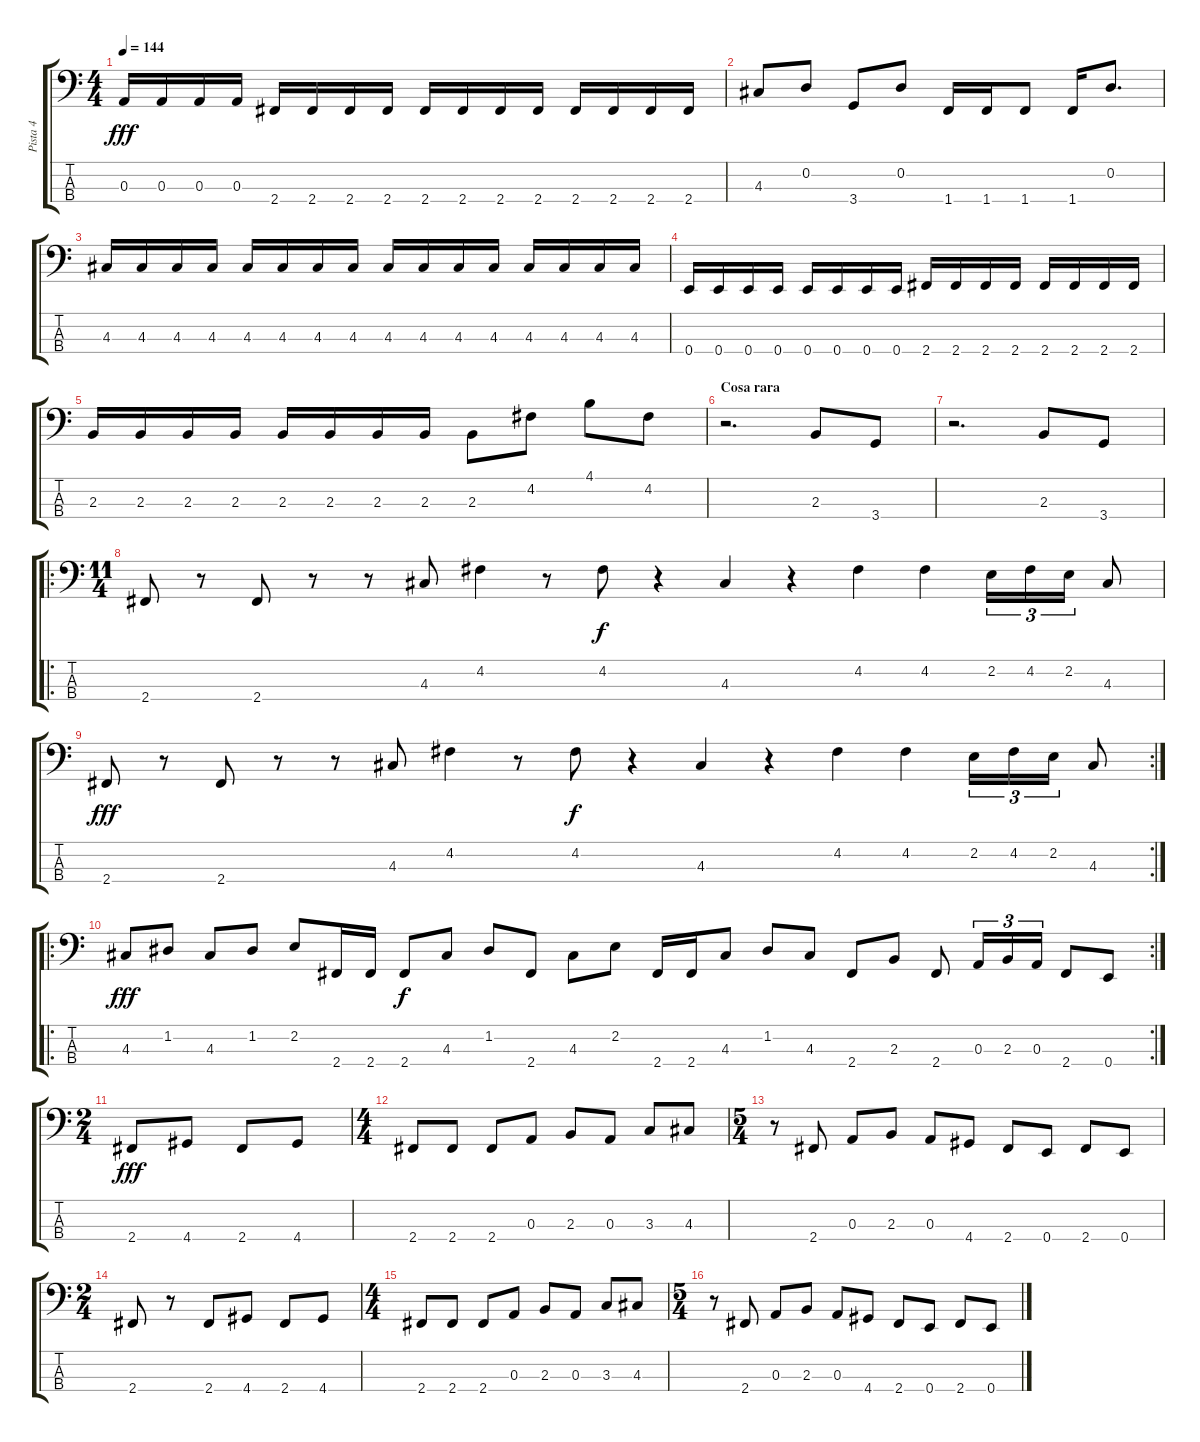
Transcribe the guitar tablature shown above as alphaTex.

\track ("Pista 4" "Pista 4") {instrument electricbassfinger}
\staff {score tabs}
\tuning (G2 D2 A1 E1) {hide}
\ts (4 4)
\tempo 144
\clef f4
\ks c
0.3.16{dy fff} 0.3.16 0.3.16 0.3.16 2.4.16 2.4.16 2.4.16 2.4.16 2.4.16 2.4.16 2.4.16 2.4.16 2.4.16 2.4.16 2.4.16 2.4.16 |
4.3.8 0.2.8 3.4.8 0.2.8 1.4.16 1.4.16 1.4.8 1.4.16 0.2.8{d} |
4.3.16 4.3.16 4.3.16 4.3.16 4.3.16 4.3.16 4.3.16 4.3.16 4.3.16 4.3.16 4.3.16 4.3.16 4.3.16 4.3.16 4.3.16 4.3.16 |
0.4.16 0.4.16 0.4.16 0.4.16 0.4.16 0.4.16 0.4.16 0.4.16 2.4.16 2.4.16 2.4.16 2.4.16 2.4.16 2.4.16 2.4.16 2.4.16 |
2.3.16 2.3.16 2.3.16 2.3.16 2.3.16 2.3.16 2.3.16 2.3.16 2.3.8 4.2.8 4.1.8 4.2.8 |
\section ("" "Cosa rara")
r.2{d} 2.3.8 3.4.8 |
r.2{d} 2.3.8 3.4.8 |
\ro
\ts (11 4)
2.4.8 r.8 2.4.8 r.8 r.8 4.3.8 4.2.4 r.8 4.2.8{dy f} r.4 4.3.4 r.4 4.2.4 4.2.4 2.2.16{tu (3 2)} 4.2.16{tu (3 2)} 2.2.16{tu (3 2)} 4.3.8 |
\rc 2
2.4.8{dy fff} r.8 2.4.8 r.8 r.8 4.3.8 4.2.4 r.8 4.2.8{dy f} r.4 4.3.4 r.4 4.2.4 4.2.4 2.2.16{tu (3 2)} 4.2.16{tu (3 2)} 2.2.16{tu (3 2)} 4.3.8 |
\ro
\rc 2
4.3.8{dy fff} 1.2.8 4.3.8 1.2.8 2.2.8 2.4.16 2.4.16 2.4.8{dy f} 4.3.8 1.2.8 2.4.8 4.3.8 2.2.8 2.4.16 2.4.16 4.3.8 1.2.8 4.3.8 2.4.8 2.3.8 2.4.8 0.3.16{tu (3 2)} 2.3.16{tu (3 2)} 0.3.16{tu (3 2)} 2.4.8 0.4.8 |
\ts (2 4)
2.4.8{dy fff} 4.4.8 2.4.8 4.4.8 |
\ts (4 4)
2.4.8 2.4.8 2.4.8 0.3.8 2.3.8 0.3.8 3.3.8 4.3.8 |
\ts (5 4)
r.8 2.4.8 0.3.8 2.3.8 0.3.8 4.4.8 2.4.8 0.4.8 2.4.8 0.4.8 |
\ts (2 4)
2.4.8 r.8 2.4.8 4.4.8 2.4.8 4.4.8 |
\ts (4 4)
2.4.8 2.4.8 2.4.8 0.3.8 2.3.8 0.3.8 3.3.8 4.3.8 |
\ts (5 4)
r.8 2.4.8 0.3.8 2.3.8 0.3.8 4.4.8 2.4.8 0.4.8 2.4.8 0.4.8
